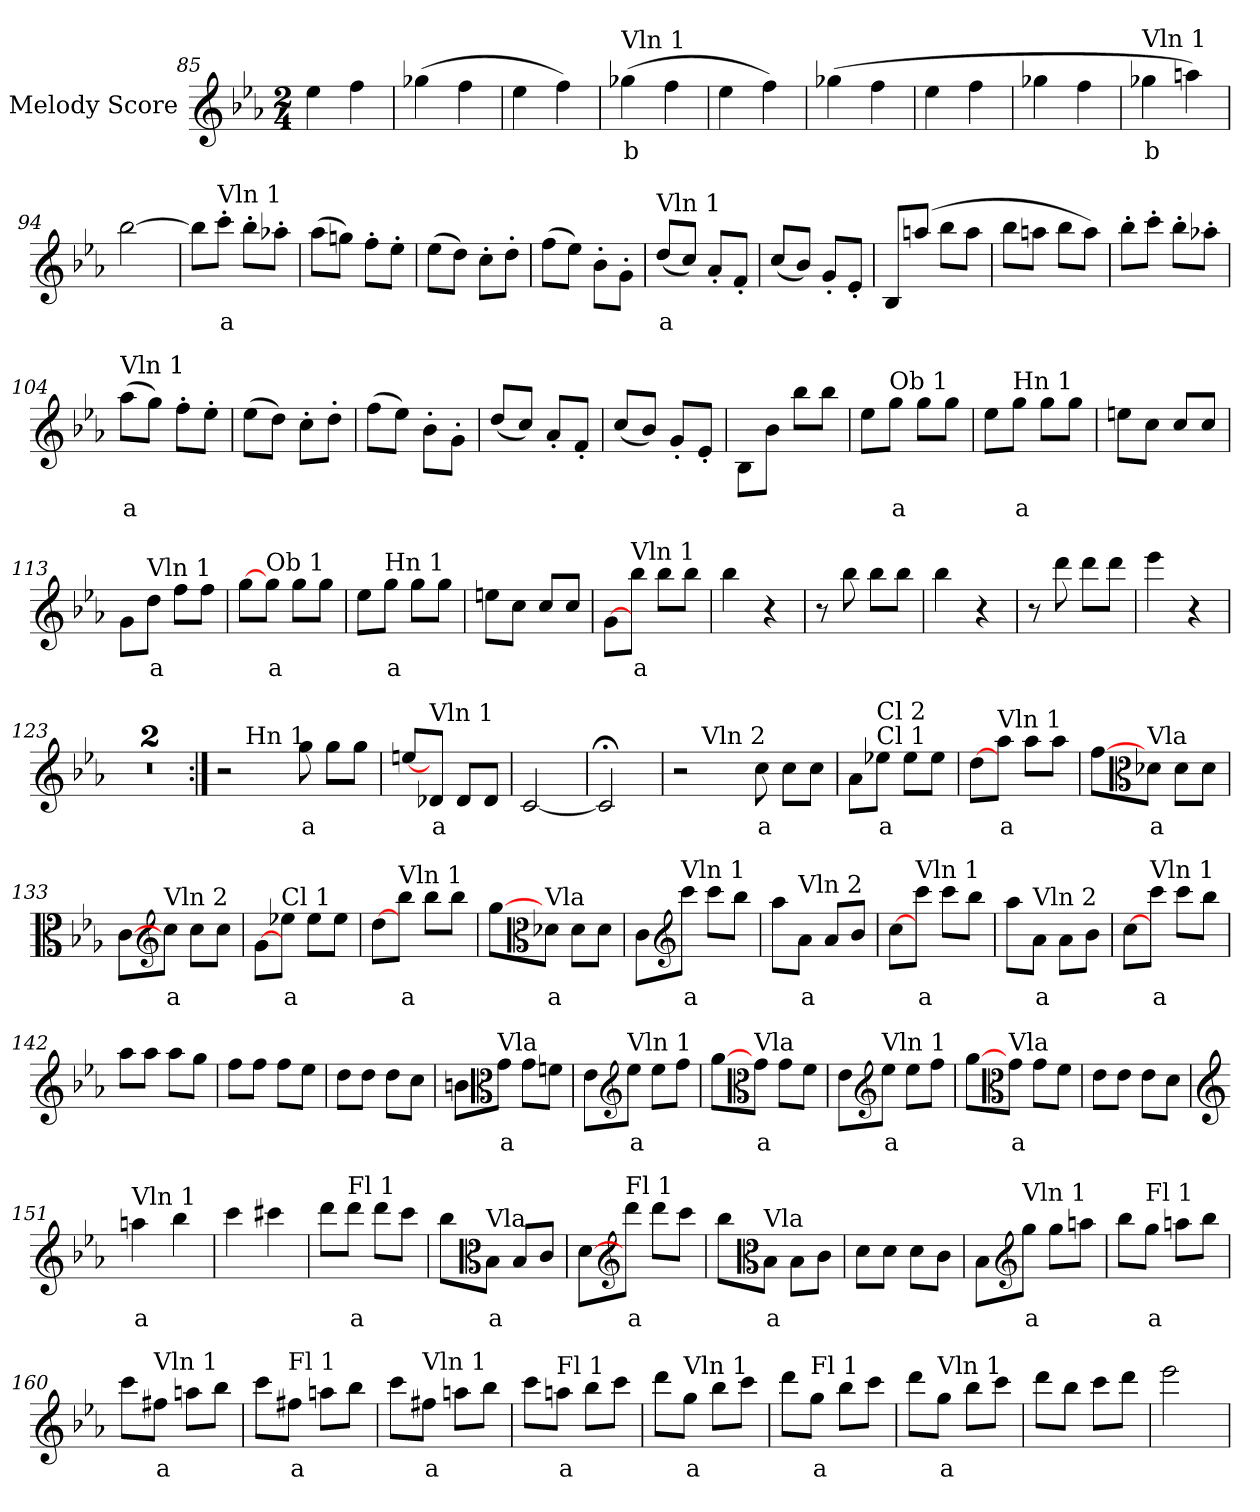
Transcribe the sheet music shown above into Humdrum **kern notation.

**kern	**text
*part1	*part1
*staff1	*staff1
*I"Melody Score	*
*clefG2	*
*k[b-e-a-]	*
*M2/4	*
=85	=85
4ee-\	.
4ff\	.
=86	=86
(4gg-X\	.
4ff\	.
=87	=87
4ee-\	.
4ff\)	.
=88	=88
!LO:TX:a:t=Vln 1	!
!	!LO:LY:b:color=#FF0000
(4gg-X\	b
4ff\	.
=89	=89
4ee-\	.
4ff\)	.
=90	=90
(4gg-X\	.
4ff\	.
=91	=91
4ee-\	.
4ff\	.
=92	=92
4gg-X\	.
4ff\	.
=93	=93
!LO:TX:a:t=Vln 1	!
!	!LO:LY:b:color=#FF0000
4gg-X\	b
4aan\)	.
=94	=94
[2bb-\	.
=95	=95
8bb-\L]	.
!LO:TX:a:t=Vln 1	!
!	!LO:LY:b:color=#FF0000
8ccc'\J	a
8bb-'\L	.
8aa-X'\J	.
=96	=96
(8aa-\L	.
8ggn\J)	.
8ff'\L	.
8ee-'\J	.
=97	=97
(8ee-\L	.
8dd\J)	.
8cc'\L	.
8dd'\J	.
=98	=98
(8ff\L	.
8ee-\J)	.
8b-'\L	.
8g'\J	.
=99	=99
!LO:TX:a:t=Vln 1	!
!	!LO:LY:b:color=#FF0000
(8dd/L	a
8cc/J)	.
8a-'/L	.
8f'/J	.
=100	=100
(8cc/L	.
8b-/J)	.
8g'/L	.
8e-'/J	.
=101	=101
8B-/L	.
(8aan/J	.
8bb-\L	.
8aa\J	.
=102	=102
8bb-\L	.
8aan\J	.
8bb-\L	.
8aa\J)	.
=103	=103
8bb-'\L	.
8ccc'\J	.
8bb-'\L	.
8aa-X'\J	.
=104	=104
!LO:TX:a:t=Vln 1	!
!	!LO:LY:b:color=#FF0000
(8aa-\L	a
8gg\J)	.
8ff'\L	.
8ee-'\J	.
=105	=105
(8ee-\L	.
8dd\J)	.
8cc'\L	.
8dd'\J	.
=106	=106
(8ff\L	.
8ee-\J)	.
8b-'\L	.
8g'\J	.
=107	=107
(8dd/L	.
8cc/J)	.
8a-'/L	.
8f'/J	.
=108	=108
(8cc/L	.
8b-/J)	.
8g'/L	.
8e-'/J	.
=109	=109
8B-\L	.
8b-\J	.
8bb-\L	.
8bb-\J	.
=110	=110
8ee-\L	.
!LO:TX:a:t=Ob 1	!
!	!LO:LY:b:color=#FF0000
8gg\J	a
8gg\L	.
8gg\J	.
=111	=111
8ee-\L	.
!LO:TX:a:t=Hn 1	!
!	!LO:LY:b:color=#FF0000
8gg\J	a
8gg\L	.
8gg\J	.
=112	=112
8ee\L	.
8cc\J	.
8cc/L	.
8cc/J	.
=113	=113
8g\L	.
!LO:TX:a:t=Vln 1	!
!	!LO:LY:b:color=#FF0000
8dd\J	a
8ff\L	.
8ff\J	.
=114	=114
[8gg\L	.
!LO:TX:a:t=Ob 1	!
!	!LO:LY:b:color=#FF0000
8gg\J	a
8gg\L	.
8gg\J	.
=115	=115
8ee-\L	.
!LO:TX:a:t=Hn 1	!
!	!LO:LY:b:color=#FF0000
8gg\J	a
8gg\L	.
8gg\J	.
=116	=116
8ee\L	.
8cc\J	.
8cc/L	.
8cc/J	.
=117	=117
[8g\L	.
!LO:TX:a:t=Vln 1	!
!	!LO:LY:color=#FF0000
8bb-\J	a
8bb-\L	.
8bb-\J	.
=118	=118
4bb-\	.
4r	.
=119	=119
8r	.
8bb-\	.
8bb-\L	.
8bb-\J	.
=120	=120
4bb-\	.
4r	.
=121	=121
8r	.
8ddd\	.
8ddd\L	.
8ddd\J	.
=122	=122
4eee-\	.
4r	.
=123	=123
2r	.
=124	=124
2r	.
=125:|!	=125:|!
*^	*
2r	8ryy	.
!	!LO:TX:a:t=Hn 1	!
.	2.ryy	.
!	!	!LO:LY:b:color=#FF0000
8gg\	.	a
8gg\L	.	.
8gg\J	.	.
*v	*v	*
=126	=126
[8ee/L	.
!LO:TX:a:t=Vln 1	!
!	!LO:LY:b:color=#FF0000
8d-X/J	a
8d-/L	.
8d-/J	.
=127	=127
[2c/	.
=128	=128
2c;</]	.
=129	=129
*^	*
2r	8ryy	.
!	!LO:TX:a:t=Vln 2	!
.	2.ryy	.
!	!	!LO:LY:b:color=#FF0000
8cc\	.	a
8cc\L	.	.
8cc\J	.	.
*v	*v	*
=130	=130
8a-\L	.
!LO:TX:a:t=Cl 1	!
!LO:TX:a:t=Cl 2	!
!	!LO:LY:b:color=#FF0000
8ee-X\J	a
8ee-\L	.
8ee-\J	.
=131	=131
[8dd\L	.
!LO:TX:a:t=Vln 1	!
!	!LO:LY:b:color=#FF0000
8aa-\J	a
8aa-\L	.
8aa-\J	.
=132	=132
[8ff\L	.
*clefC3	*
!LO:TX:a:t=Vla	!
!	!LO:LY:b:color=#FF0000
8d-X\J	a
8d-\L	.
8d-\J	.
=133	=133
[8c\L	.
*clefG2	*
!LO:TX:a:t=Vln 2	!
!	!LO:LY:b:color=#FF0000
8cc\J	a
8cc\L	.
8cc\J	.
=134	=134
[8g\L	.
!LO:TX:a:t=Cl 1	!
!	!LO:LY:b:color=#FF0000
8ee-X\J	a
8ee-\L	.
8ee-\J	.
=135	=135
[8dd\L	.
!LO:TX:a:t=Vln 1	!
!	!LO:LY:b:color=#FF0000
8bb-\J	a
8bb-\L	.
8bb-\J	.
=136	=136
[8gg\L	.
*clefC3	*
!LO:TX:a:t=Vla	!
!	!LO:LY:b:color=#FF0000
8d-X\J	a
8d-\L	.
8d-\J	.
=137	=137
8c\L	.
*clefG2	*
!LO:TX:a:t=Vln 1	!
!	!LO:LY:b:color=#FF0000
8ccc\J	a
8ccc\L	.
8bb-\J	.
=138	=138
8aa-\L	.
!LO:TX:a:t=Vln 2	!
!	!LO:LY:b:color=#FF0000
8a-\J	a
8a-/L	.
8b-/J	.
=139	=139
[8cc\L	.
!LO:TX:a:t=Vln 1	!
!	!LO:LY:b:color=#FF0000
8ccc\J	a
8ccc\L	.
8bb-\J	.
=140	=140
8aa-\L	.
!LO:TX:a:t=Vln 2	!
!	!LO:LY:b:color=#FF0000
8a-\J	a
8a-\L	.
8b-\J	.
=141	=141
[8cc\L	.
!LO:TX:a:t=Vln 1	!
!	!LO:LY:b:color=#FF0000
8ccc\J	a
8ccc\L	.
8bb-\J	.
=142	=142
8aa-\L	.
8aa-\J	.
8aa-\L	.
8gg\J	.
=143	=143
8ff\L	.
8ff\J	.
8ff\L	.
8ee-\J	.
=144	=144
8dd\L	.
8dd\J	.
8dd\L	.
8cc\J	.
=145	=145
8bn\L	.
*clefC3	*
!LO:TX:a:t=Vla	!
!	!LO:LY:b:color=#FF0000
8g\J	a
8g\L	.
8fn\J	.
=146	=146
8e-\L	.
*clefG2	*
!LO:TX:a:t=Vln 1	!
!	!LO:LY:b:color=#FF0000
8ee-\J	a
8ee-\L	.
8ff\J	.
=147	=147
[8gg\L	.
*clefC3	*
!LO:TX:a:t=Vla	!
!	!LO:LY:b:color=#FF0000
8g\J	a
8g\L	.
8f\J	.
=148	=148
8e-\L	.
*clefG2	*
!LO:TX:a:t=Vln 1	!
!	!LO:LY:b:color=#FF0000
8ee-\J	a
8ee-\L	.
8ff\J	.
=149	=149
[8gg\L	.
*clefC3	*
!LO:TX:a:t=Vla	!
!	!LO:LY:b:color=#FF0000
8g\J	a
8g\L	.
8f\J	.
=150	=150
8e-\L	.
8e-\J	.
8e-\L	.
8d\J	.
=151	=151
*clefG2	*
!LO:TX:a:t=Vln 1	!
!	!LO:LY:b:color=#FF0000
4aan\	a
4bb-\	.
=152	=152
4ccc\	.
4ccc#X\	.
=153	=153
8ddd\L	.
!LO:TX:a:t=Fl 1	!
!	!LO:LY:b:color=#FF0000
8ddd\J	a
8ddd\L	.
8ccc\J	.
=154	=154
8bb-\L	.
*clefC3	*
!LO:TX:a:t=Vla	!
!	!LO:LY:b:color=#FF0000
8B-\J	a
8B-/L	.
8c/J	.
=155	=155
[8d\L	.
*clefG2	*
!LO:TX:a:t=Fl 1	!
!	!LO:LY:b:color=#FF0000
8ddd\J	a
8ddd\L	.
8ccc\J	.
=156	=156
8bb-\L	.
*clefC3	*
!LO:TX:a:t=Vla	!
!	!LO:LY:b:color=#FF0000
8B-\J	a
8B-\L	.
8c\J	.
=157	=157
8d\L	.
8d\J	.
8d\L	.
8c\J	.
=158	=158
8B-\L	.
*clefG2	*
!LO:TX:a:t=Vln 1	!
!	!LO:LY:b:color=#FF0000
8gg\J	a
8gg\L	.
8aan\J	.
=159	=159
8bb-\L	.
!LO:TX:a:t=Fl 1	!
!	!LO:LY:b:color=#FF0000
8gg\J	a
8aan\L	.
8bb-\J	.
=160	=160
8ccc\L	.
!LO:TX:a:t=Vln 1	!
!	!LO:LY:b:color=#FF0000
8ff#X\J	a
8aan\L	.
8bb-\J	.
=161	=161
8ccc\L	.
!LO:TX:a:t=Fl 1	!
!	!LO:LY:b:color=#FF0000
8ff#X\J	a
8aan\L	.
8bb-\J	.
=162	=162
8ccc\L	.
!LO:TX:a:t=Vln 1	!
!	!LO:LY:b:color=#FF0000
8ff#X\J	a
8aan\L	.
8bb-\J	.
=163	=163
8ccc\L	.
!LO:TX:a:t=Fl 1	!
!	!LO:LY:b:color=#FF0000
8aan\J	a
8bb-\L	.
8ccc\J	.
=164	=164
8ddd\L	.
!LO:TX:a:t=Vln 1	!
!	!LO:LY:b:color=#FF0000
8gg\J	a
8bb-\L	.
8ccc\J	.
=165	=165
8ddd\L	.
!LO:TX:a:t=Fl 1	!
!	!LO:LY:b:color=#FF0000
8gg\J	a
8bb-\L	.
8ccc\J	.
=166	=166
8ddd\L	.
!LO:TX:a:t=Vln 1	!
!	!LO:LY:b:color=#FF0000
8gg\J	a
8bb-\L	.
8ccc\J	.
=167	=167
8ddd\L	.
8bb-\J	.
8ccc\L	.
8ddd\J	.
=168	=168
2eee-\	.
=	=
*-	*-
